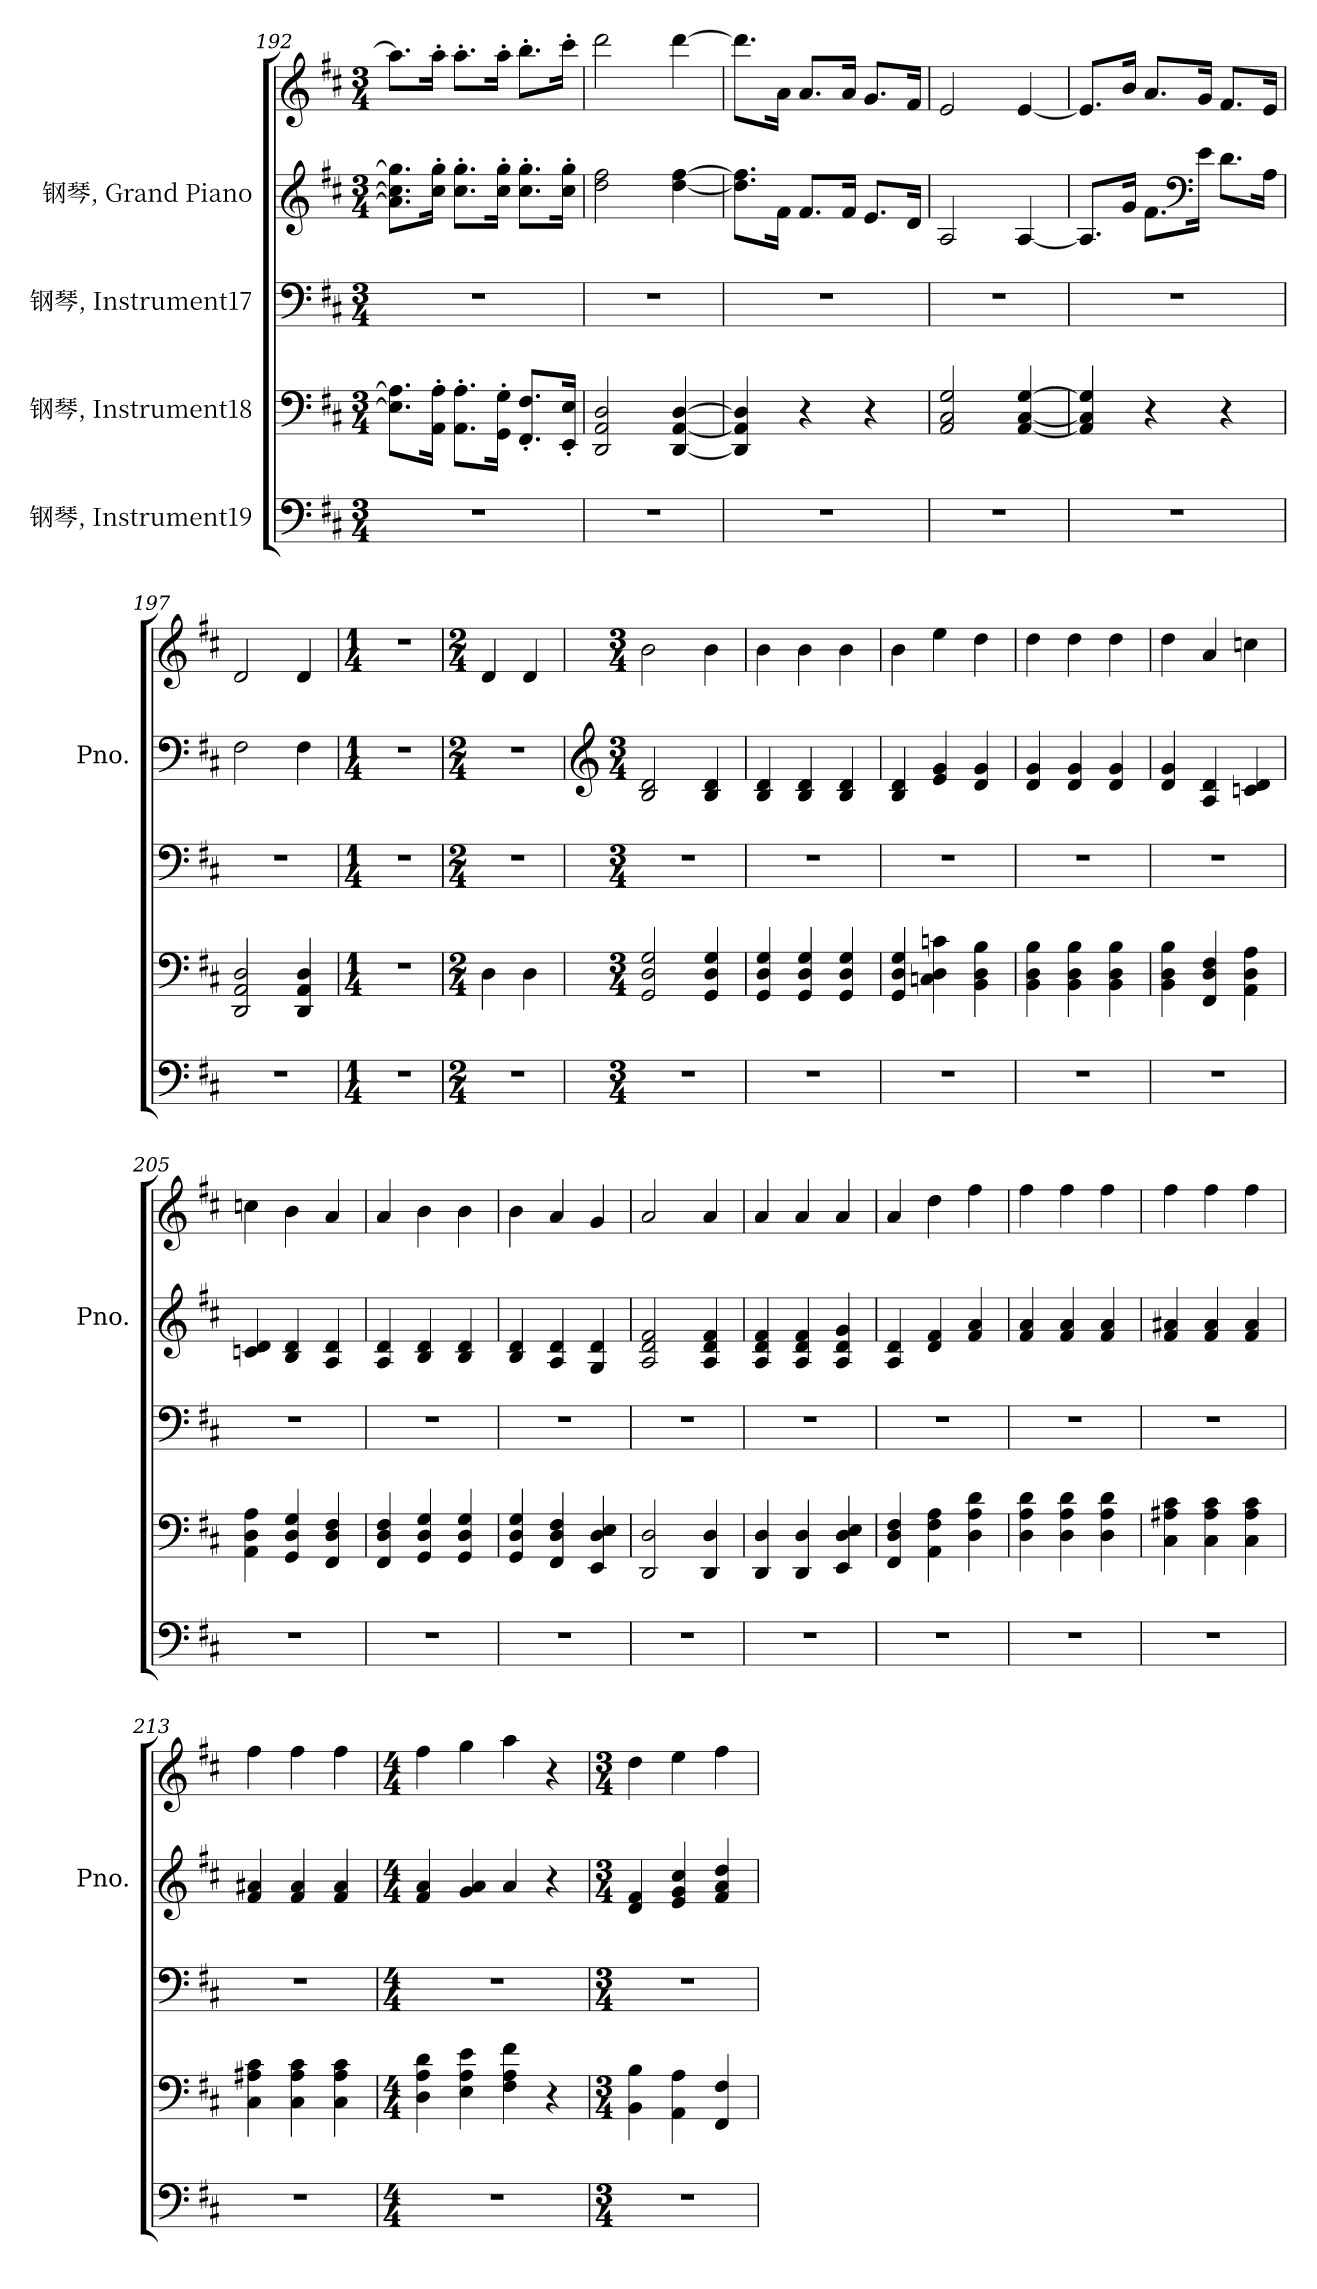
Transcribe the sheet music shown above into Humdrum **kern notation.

**kern	**kern	**kern	**kern	**kern
*part4	*part3	*part2	*part1	*part1
*staff5	*staff4	*staff3	*staff2	*staff1
*I"钢琴, Instrument19	*I"钢琴, Instrument18	*I"钢琴, Instrument17	*I"钢琴, Grand Piano	*
*	*	*	*I'Pno.	*
*clefF4	*clefF4	*clefF4	*clefG2	*clefG2
*k[f#c#]	*k[f#c#]	*k[f#c#]	*k[f#c#]	*k[f#c#]
*M3/4	*M3/4	*M3/4	*M3/4	*M3/4
=192	=192	=192	=192	=192
2.r	8.E\] 8.A\]L	2.r	8.a\] 8.cc#\] 8.gg\]L	8.aa\L]
.	16AA\' 16A\'Jk	.	16cc#\' 16gg\'Jk	16aa'\Jk
.	8.AA\' 8.A\'L	.	8.cc#\' 8.gg\'L	8.aa'\L
.	16GG\' 16G\'Jk	.	16cc#\' 16gg\'Jk	16aa'\Jk
.	8.FF#/' 8.F#/'L	.	8.cc#\' 8.gg\'L	8.bb'\L
.	16EE/' 16E/'Jk	.	16cc#\' 16gg\'Jk	16ccc#'\Jk
=193	=193	=193	=193	=193
2.r	2DD/ 2AA/ 2D/	2.r	2dd\ 2ff#\	2ddd\
.	[4DD/ [4AA/ [4D/	.	[4dd\ [4ff#\	[4ddd\
=194	=194	=194	=194	=194
2.r	4DD/] 4AA/] 4D/]	2.r	8.dd\] 8.ff#\]L	8.ddd\L]
.	.	.	16f#\Jk	16a\Jk
.	4r	.	8.f#/L	8.a/L
.	.	.	16f#/Jk	16a/Jk
.	4r	.	8.e/L	8.g/L
.	.	.	16d/Jk	16f#/Jk
!!LO:LB:g=z
=195	=195	=195	=195	=195
2.r	2AA/ 2C#/ 2G/	2.r	2A/	2e/
.	[4AA/ [4C#/ [4G/	.	[4A/	[4e/
=196	=196	=196	=196	=196
2.r	4AA/] 4C#/] 4G/]	2.r	8.A/L]	8.e/L]
.	.	.	16g/Jk	16b/Jk
*	*	*	*	*MM174
.	4r	.	8.f#\L	8.a/L
*	*	*	*clefF4	*
.	.	.	16e\Jk	16g/Jk
*	*	*	*	*MM167
.	4r	.	8.d\L	8.f#/L
.	.	.	16A\Jk	16e/Jk
=197	=197	=197	=197	=197
*	*	*	*	*MM161
2.r	2DD/ 2AA/ 2D/	2.r	2F#\	2d/
.	4DD/ 4AA/ 4D/	.	4F#\	4d/
=198	=198	=198	=198	=198
*M1/4	*M1/4	*M1/4	*M1/4	*M1/4
4r	4r	4r	4r	4r
=199	=199	=199	=199	=199
*M2/4	*M2/4	*M2/4	*M2/4	*M2/4
2r	4D\	2r	2r	4d/
.	4D\	.	.	4d/
=200	=200	=200	=200	=200
*	*	*	*clefG2	*
*M3/4	*M3/4	*M3/4	*M3/4	*M3/4
2.r	2GG/ 2D/ 2G/	2.r	2B/ 2d/	2b\
.	4GG/ 4D/ 4G/	.	4B/ 4d/	4b\
=201	=201	=201	=201	=201
2.r	4GG/ 4D/ 4G/	2.r	4B/ 4d/	4b\
.	4GG/ 4D/ 4G/	.	4B/ 4d/	4b\
.	4GG/ 4D/ 4G/	.	4B/ 4d/	4b\
=202	=202	=202	=202	=202
2.r	4GG/ 4D/ 4G/	2.r	4B/ 4d/	4b\
.	4Cn\ 4D\ 4cn\	.	4e/ 4g/	4ee\
.	4BB\ 4D\ 4B\	.	4d/ 4g/	4dd\
!!LO:PB:g=z
=203	=203	=203	=203	=203
2.r	4BB\ 4D\ 4B\	2.r	4d/ 4g/	4dd\
.	4BB\ 4D\ 4B\	.	4d/ 4g/	4dd\
.	4BB\ 4D\ 4B\	.	4d/ 4g/	4dd\
=204	=204	=204	=204	=204
2.r	4BB\ 4D\ 4B\	2.r	4d/ 4g/	4dd\
.	4FF#/ 4D/ 4F#/	.	4A/ 4d/	4a/
.	4AA\ 4D\ 4A\	.	4cn/ 4d/	4ccn\
=205	=205	=205	=205	=205
2.r	4AA\ 4D\ 4A\	2.r	4cn/ 4d/	4ccn\
.	4GG/ 4D/ 4G/	.	4B/ 4d/	4b\
.	4FF#/ 4D/ 4F#/	.	4A/ 4d/	4a/
=206	=206	=206	=206	=206
2.r	4FF#/ 4D/ 4F#/	2.r	4A/ 4d/	4a/
.	4GG/ 4D/ 4G/	.	4B/ 4d/	4b\
.	4GG/ 4D/ 4G/	.	4B/ 4d/	4b\
=207	=207	=207	=207	=207
2.r	4GG/ 4D/ 4G/	2.r	4B/ 4d/	4b\
.	4FF#/ 4D/ 4F#/	.	4A/ 4d/	4a/
.	4EE/ 4D/ 4E/	.	4G/ 4d/	4g/
=208	=208	=208	=208	=208
2.r	2DD/ 2D/	2.r	2A/ 2d/ 2f#/	2a/
.	4DD/ 4D/	.	4A/ 4d/ 4f#/	4a/
=209	=209	=209	=209	=209
2.r	4DD/ 4D/	2.r	4A/ 4d/ 4f#/	4a/
.	4DD/ 4D/	.	4A/ 4d/ 4f#/	4a/
.	4EE/ 4D/ 4E/	.	4A/ 4d/ 4g/	4a/
=210	=210	=210	=210	=210
2.r	4FF#/ 4D/ 4F#/	2.r	4A/ 4d/	4a/
.	4AA\ 4F#\ 4A\	.	4d/ 4f#/	4dd\
.	4D\ 4A\ 4d\	.	4f#/ 4a/	4ff#\
!!LO:LB:g=z
=211	=211	=211	=211	=211
2.r	4D\ 4A\ 4d\	2.r	4f#/ 4a/	4ff#\
.	4D\ 4A\ 4d\	.	4f#/ 4a/	4ff#\
.	4D\ 4A\ 4d\	.	4f#/ 4a/	4ff#\
=212	=212	=212	=212	=212
2.r	4C#\ 4A#X\ 4c#\	2.r	4f#/ 4a#X/	4ff#\
.	4C#\ 4A#\ 4c#\	.	4f#/ 4a#/	4ff#\
.	4C#\ 4A#\ 4c#\	.	4f#/ 4a#/	4ff#\
=213	=213	=213	=213	=213
2.r	4C#\ 4A#X\ 4c#\	2.r	4f#/ 4a#X/	4ff#\
.	4C#\ 4A#\ 4c#\	.	4f#/ 4a#/	4ff#\
.	4C#\ 4A#\ 4c#\	.	4f#/ 4a#/	4ff#\
=214	=214	=214	=214	=214
*M4/4	*M4/4	*M4/4	*M4/4	*M4/4
1r	4D\ 4A\ 4d\	1r	4f#/ 4a/	4ff#\
.	4E\ 4A\ 4e\	.	4g/ 4a/	4gg\
.	4F#\ 4A\ 4f#\	.	4a/	4aa\
.	4r	.	4r	4r
=215	=215	=215	=215	=215
*M3/4	*M3/4	*M3/4	*M3/4	*M3/4
2.r	4BB\ 4B\	2.r	4d/ 4f#/	4dd\
.	4AA\ 4A\	.	4e/ 4g/ 4cc#/	4ee\
.	4FF#/ 4F#/	.	4f#/ 4a/ 4dd/	4ff#\
=	=	=	=	=
*-	*-	*-	*-	*-
